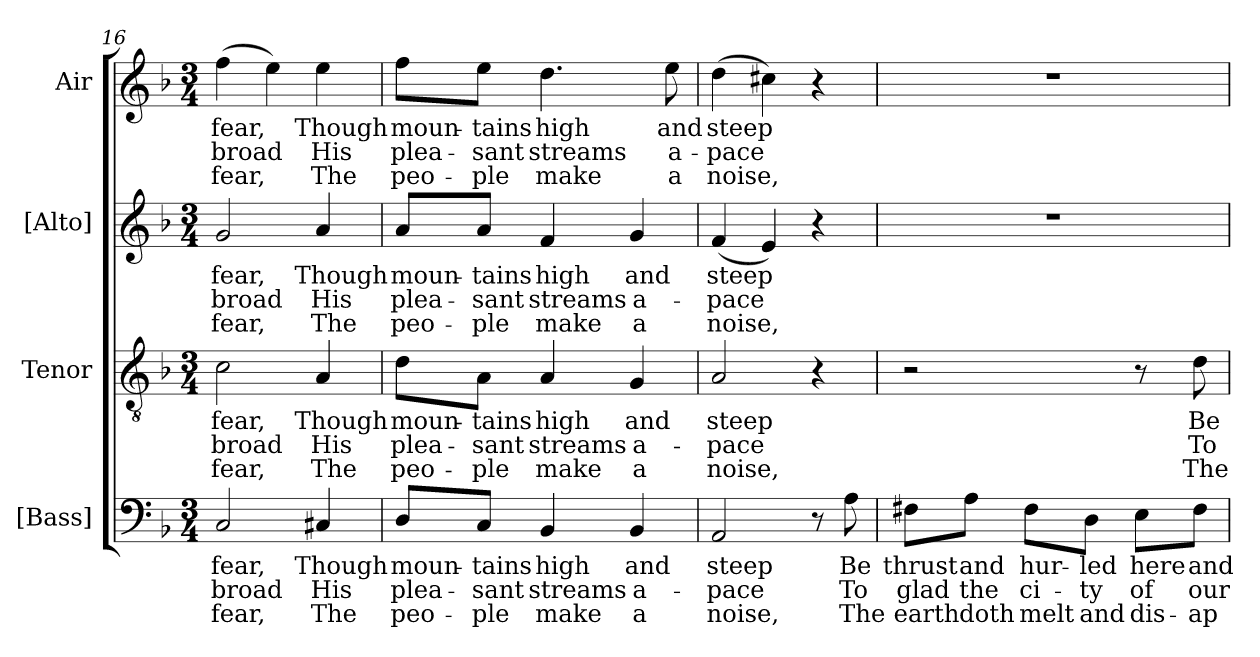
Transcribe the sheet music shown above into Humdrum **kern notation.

**kern	**text	**text	**text	**kern	**text	**text	**text	**kern	**text	**text	**text	**kern	**text	**text	**text
*part4	*part4	*part4	*part4	*part3	*part3	*part3	*part3	*part2	*part2	*part2	*part2	*part1	*part1	*part1	*part1
*staff4	*staff4	*staff4	*staff4	*staff3	*staff3	*staff3	*staff3	*staff2	*staff2	*staff2	*staff2	*staff1	*staff1	*staff1	*staff1
*I"[Bass]	*	*	*	*I"Tenor	*	*	*	*I"[Alto]	*	*	*	*I"Air	*	*	*
*I'B.	*	*	*	*I'T.	*	*	*	*I'A.	*	*	*	*	*	*	*
*clefF4	*	*	*	*clefGv2	*	*	*	*clefG2	*	*	*	*clefG2	*	*	*
*	*	*	*	*ITrd7c12	*	*	*	*	*	*	*	*	*	*	*
*k[b-]	*	*	*	*k[b-]	*	*	*	*k[b-]	*	*	*	*k[b-]	*	*	*
*F:	*	*	*	*F:	*	*	*	*F:	*	*	*	*F:	*	*	*
*M3/4	*	*	*	*M3/4	*	*	*	*M3/4	*	*	*	*M3/4	*	*	*
=16	=16	=16	=16	=16	=16	=16	=16	=16	=16	=16	=16	=16	=16	=16	=16
!	!LO:LY:b:color=#000000	!LO:LY:b:color=#000000	!LO:LY:b:color=#000000	!	!	!	!	!	!	!	!	!	!	!	!
!	!	!	!	!	!LO:LY:b:color=#000000	!LO:LY:b:color=#000000	!LO:LY:b:color=#000000	!	!	!	!	!	!	!	!
!	!	!	!	!	!	!	!	!	!LO:LY:b:color=#000000	!LO:LY:b:color=#000000	!LO:LY:b:color=#000000	!	!	!	!
!	!	!	!	!	!	!	!	!	!	!	!	!	!LO:LY:b:color=#000000	!LO:LY:b:color=#000000	!LO:LY:b:color=#000000
2Ci/	fear,	-broad	fear,	2Ci\	fear,	-broad	fear,	2gi/	fear,	-broad	fear,	(4ffi\	fear,	-broad	fear,
.	.	.	.	.	.	.	.	.	.	.	.	4eei\)	.	.	.
!	!LO:LY:b:color=#000000	!LO:LY:b:color=#000000	!LO:LY:b:color=#000000	!	!	!	!	!	!	!	!	!	!	!	!
!	!	!	!	!	!LO:LY:b:color=#000000	!LO:LY:b:color=#000000	!LO:LY:b:color=#000000	!	!	!	!	!	!	!	!
!	!	!	!	!	!	!	!	!	!LO:LY:b:color=#000000	!LO:LY:b:color=#000000	!LO:LY:b:color=#000000	!	!	!	!
!	!	!	!	!	!	!	!	!	!	!	!	!	!LO:LY:b:color=#000000	!LO:LY:b:color=#000000	!LO:LY:b:color=#000000
4C#Xi/	Though	His	The	4AAi/	Though	His	The	4ai/	Though	His	The	4eei\	Though	His	The
=17	=17	=17	=17	=17	=17	=17	=17	=17	=17	=17	=17	=17	=17	=17	=17
!	!LO:LY:b:color=#000000	!LO:LY:b:color=#000000	!LO:LY:b:color=#000000	!	!	!	!	!	!	!	!	!	!	!	!
!	!	!	!	!	!LO:LY:b:color=#000000	!LO:LY:b:color=#000000	!LO:LY:b:color=#000000	!	!	!	!	!	!	!	!
!	!	!	!	!	!	!	!	!	!LO:LY:b:color=#000000	!LO:LY:b:color=#000000	!LO:LY:b:color=#000000	!	!	!	!
!	!	!	!	!	!	!	!	!	!	!	!	!	!LO:LY:b:color=#000000	!LO:LY:b:color=#000000	!LO:LY:b:color=#000000
8Di/L	moun-	plea-	peo-	8Di\L	moun-	plea-	peo-	8ai/L	moun-	plea-	peo-	8ffi\L	moun-	plea-	peo-
!	!LO:LY:b:color=#000000	!LO:LY:b:color=#000000	!LO:LY:b:color=#000000	!	!	!	!	!	!	!	!	!	!	!	!
!	!	!	!	!	!LO:LY:b:color=#000000	!LO:LY:b:color=#000000	!LO:LY:b:color=#000000	!	!	!	!	!	!	!	!
!	!	!	!	!	!	!	!	!	!LO:LY:b:color=#000000	!LO:LY:b:color=#000000	!LO:LY:b:color=#000000	!	!	!	!
!	!	!	!	!	!	!	!	!	!	!	!	!	!LO:LY:b:color=#000000	!LO:LY:b:color=#000000	!LO:LY:b:color=#000000
8Ci/J	-tains	-sant	-ple	8AAi\J	-tains	-sant	-ple	8ai/J	-tains	-sant	-ple	8eei\J	-tains	-sant	-ple
!	!LO:LY:b:color=#000000	!LO:LY:b:color=#000000	!LO:LY:b:color=#000000	!	!	!	!	!	!	!	!	!	!	!	!
!	!	!	!	!	!LO:LY:b:color=#000000	!LO:LY:b:color=#000000	!LO:LY:b:color=#000000	!	!	!	!	!	!	!	!
!	!	!	!	!	!	!	!	!	!LO:LY:b:color=#000000	!LO:LY:b:color=#000000	!LO:LY:b:color=#000000	!	!	!	!
!	!	!	!	!	!	!	!	!	!	!	!	!	!LO:LY:b:color=#000000	!LO:LY:b:color=#000000	!LO:LY:b:color=#000000
4BB-i/	high	streams	make	4AAi/	high	streams	make	4fi/	high	streams	make	4.ddi\	high	streams	make
!	!LO:LY:b:color=#000000	!LO:LY:b:color=#000000	!LO:LY:b:color=#000000	!	!	!	!	!	!	!	!	!	!	!	!
!	!	!	!	!	!LO:LY:b:color=#000000	!LO:LY:b:color=#000000	!LO:LY:b:color=#000000	!	!	!	!	!	!	!	!
!	!	!	!	!	!	!	!	!	!LO:LY:b:color=#000000	!LO:LY:b:color=#000000	!LO:LY:b:color=#000000	!	!	!	!
4BB-i/	and	a-	a	4GGi/	and	a-	a	4gi/	and	a-	a	.	.	.	.
!	!	!	!	!	!	!	!	!	!	!	!	!	!LO:LY:b:color=#000000	!LO:LY:b:color=#000000	!LO:LY:b:color=#000000
.	.	.	.	.	.	.	.	.	.	.	.	8eei\	and	a-	a
=18	=18	=18	=18	=18	=18	=18	=18	=18	=18	=18	=18	=18	=18	=18	=18
!	!LO:LY:b:color=#000000	!LO:LY:b:color=#000000	!LO:LY:b:color=#000000	!	!	!	!	!	!	!	!	!	!	!	!
!	!	!	!	!	!LO:LY:b:color=#000000	!LO:LY:b:color=#000000	!LO:LY:b:color=#000000	!	!	!	!	!	!	!	!
!	!	!	!	!	!	!	!	!	!LO:LY:b:color=#000000	!LO:LY:b:color=#000000	!LO:LY:b:color=#000000	!	!	!	!
!	!	!	!	!	!	!	!	!	!	!	!	!	!LO:LY:b:color=#000000	!LO:LY:b:color=#000000	!LO:LY:b:color=#000000
2AAi/	steep	-pace	noise,	2AAi/	steep	-pace	noise,	(4fi/	steep	-pace	noise,	(4ddi\	steep	-pace	noise,
.	.	.	.	.	.	.	.	4ei/)	.	.	.	4cc#Xi\)	.	.	.
8r	.	.	.	4r	.	.	.	4r	.	.	.	4r	.	.	.
!	!LO:LY:b:color=#000000	!LO:LY:b:color=#000000	!LO:LY:b:color=#000000	!	!	!	!	!	!	!	!	!	!	!	!
8Ai\	Be	To	The	.	.	.	.	.	.	.	.	.	.	.	.
!!LO:LB:g=z
=19	=19	=19	=19	=19	=19	=19	=19	=19	=19	=19	=19	=19	=19	=19	=19
!	!LO:LY:b:color=#000000	!LO:LY:b:color=#000000	!LO:LY:b:color=#000000	!	!	!	!	!LO:N:vis=1	!	!	!	!LO:N:vis=1	!	!	!
8F#Xi\L	thrust	glad	earth	2r	.	.	.	2.r	.	.	.	2.r	.	.	.
!	!LO:LY:b:color=#000000	!LO:LY:b:color=#000000	!LO:LY:b:color=#000000	!	!	!	!	!	!	!	!	!	!	!	!
8Ai\J	and	the	doth	.	.	.	.	.	.	.	.	.	.	.	.
!	!LO:LY:b:color=#000000	!LO:LY:b:color=#000000	!LO:LY:b:color=#000000	!	!	!	!	!	!	!	!	!	!	!	!
8F#i\L	hur-	ci-	melt	.	.	.	.	.	.	.	.	.	.	.	.
!	!LO:LY:b:color=#000000	!LO:LY:b:color=#000000	!LO:LY:b:color=#000000	!	!	!	!	!	!	!	!	!	!	!	!
8Di\J	-led	-ty	and	.	.	.	.	.	.	.	.	.	.	.	.
!	!LO:LY:b:color=#000000	!LO:LY:b:color=#000000	!LO:LY:b:color=#000000	!	!	!	!	!	!	!	!	!	!	!	!
8Ei\L	here	of	dis-	8r	.	.	.	.	.	.	.	.	.	.	.
!	!LO:LY:b:color=#000000	!LO:LY:b:color=#000000	!LO:LY:b:color=#000000	!	!	!	!	!	!	!	!	!	!	!	!
!	!	!	!	!	!LO:LY:b:color=#000000	!LO:LY:b:color=#000000	!LO:LY:b:color=#000000	!	!	!	!	!	!	!	!
8F#i\J	and	our	-ap-	8Di\	Be	To	The	.	.	.	.	.	.	.	.
=	=	=	=	=	=	=	=	=	=	=	=	=	=	=	=
*-	*-	*-	*-	*-	*-	*-	*-	*-	*-	*-	*-	*-	*-	*-	*-
